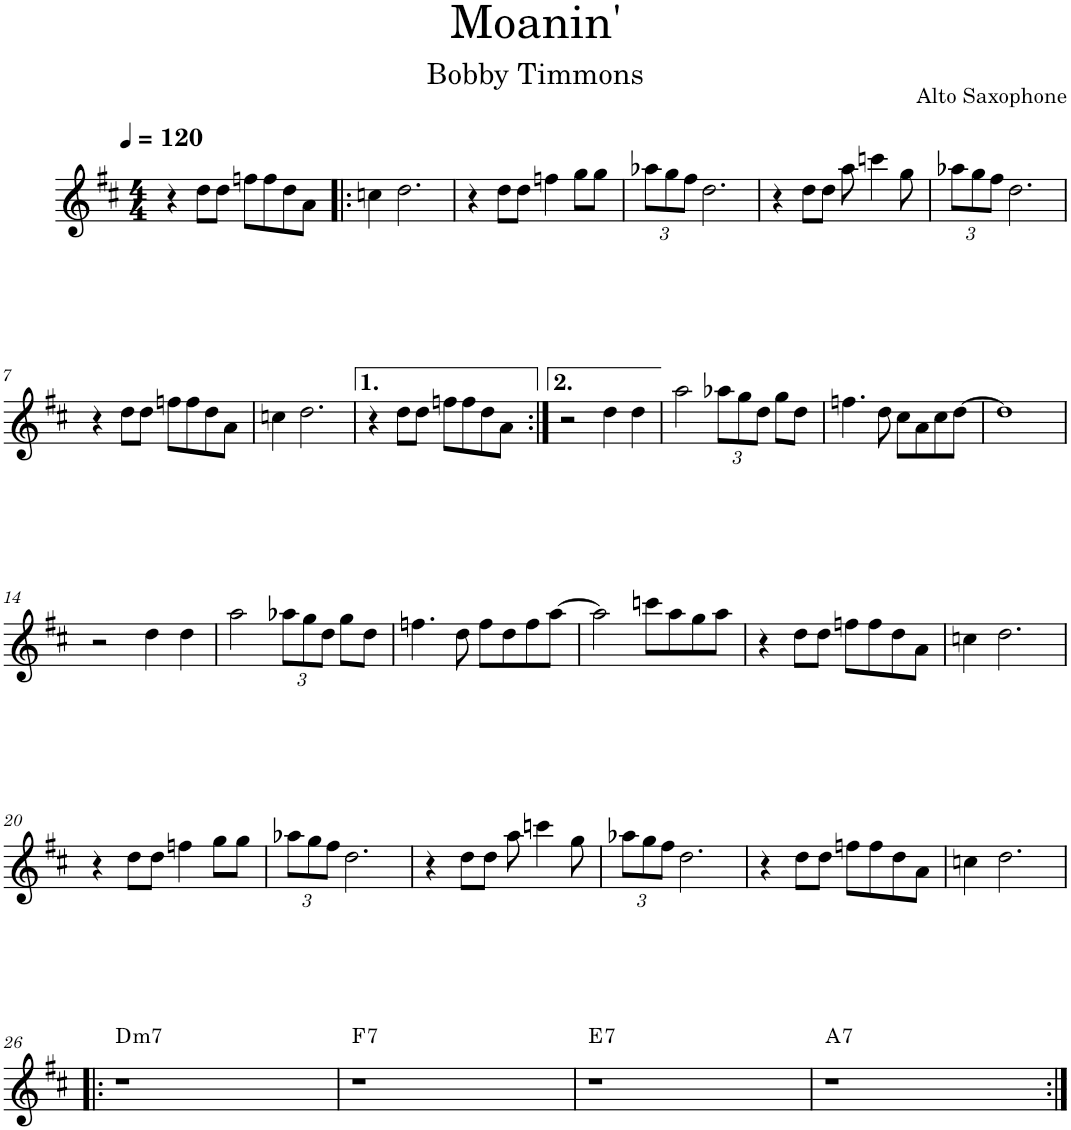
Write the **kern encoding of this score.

**kern	**harte
*part1	*part1
*staff1	*
*I"Alto Saxophone	*
*I'A. Sax.	*
*clefG2	*
*Trd5c9	*
*k[f#c#]	*
*M4/4	*
*MM120	*
=1	=1
4r	.
8dd\L	.
8dd\J	.
8ffn\L	.
8ff\	.
8dd\	.
8a\J	.
=2!|:	=2!|:
4ccn\	.
2.dd\	.
=3	=3
4r	.
8dd\L	.
8dd\J	.
4ffn\	.
8gg\L	.
8gg\J	.
=4	=4
*Xbrackettup	*
12aa-X\L	.
12gg\	.
12ff#\J	.
2.dd\	.
=5	=5
4r	.
8dd\L	.
8dd\J	.
8aa\	.
4cccn\	.
8gg\	.
=6	=6
12aa-X\L	.
12gg\	.
12ff#\J	.
2.dd\	.
!!LO:LB:g=z
=7	=7
4r	.
8dd\L	.
8dd\J	.
8ffn\L	.
8ff\	.
8dd\	.
8a\J	.
=8	=8
4ccn\	.
2.dd\	.
=9	=9
4r	.
8dd\L	.
8dd\J	.
8ffn\L	.
8ff\	.
8dd\	.
8a\J	.
=10:|!	=10:|!
2r	.
4dd\	.
4dd\	.
=11	=11
2aa\	.
12aa-X\L	.
12gg\	.
12dd\J	.
8gg\L	.
8dd\J	.
=12	=12
4.ffn\	.
8dd\	.
8cc#\L	.
8a\	.
8cc#\	.
[8dd\J	.
=13	=13
1dd]	.
!!LO:LB:g=z
=14	=14
2r	.
4dd\	.
4dd\	.
=15	=15
2aa\	.
12aa-X\L	.
12gg\	.
12dd\J	.
8gg\L	.
8dd\J	.
=16	=16
4.ffn\	.
8dd\	.
8ff\L	.
8dd\	.
8ff\	.
[8aa\J	.
=17	=17
2aa\]	.
8cccn\L	.
8aa\	.
8gg\	.
8aa\J	.
=18	=18
4r	.
8dd\L	.
8dd\J	.
8ffn\L	.
8ff\	.
8dd\	.
8a\J	.
=19	=19
4ccn\	.
2.dd\	.
!!LO:LB:g=z
=20	=20
4r	.
8dd\L	.
8dd\J	.
4ffn\	.
8gg\L	.
8gg\J	.
=21	=21
12aa-X\L	.
12gg\	.
12ff#\J	.
2.dd\	.
=22	=22
4r	.
8dd\L	.
8dd\J	.
8aa\	.
4cccn\	.
8gg\	.
=23	=23
12aa-X\L	.
12gg\	.
12ff#\J	.
2.dd\	.
=24	=24
4r	.
8dd\L	.
8dd\J	.
8ffn\L	.
8ff\	.
8dd\	.
8a\J	.
=25	=25
4ccn\	.
2.dd\	.
!!LO:LB:g=z
=26!|:	=26!|:
!	!LO:H:kt=m7
1r	D:min7
=27	=27
!	!LO:H:kt=7
1r	F:7
=28	=28
!	!LO:H:kt=7
1r	E:7
=29	=29
!	!LO:H:kt=7
1r	A:7
=:|!	=:|!
*-	*-
